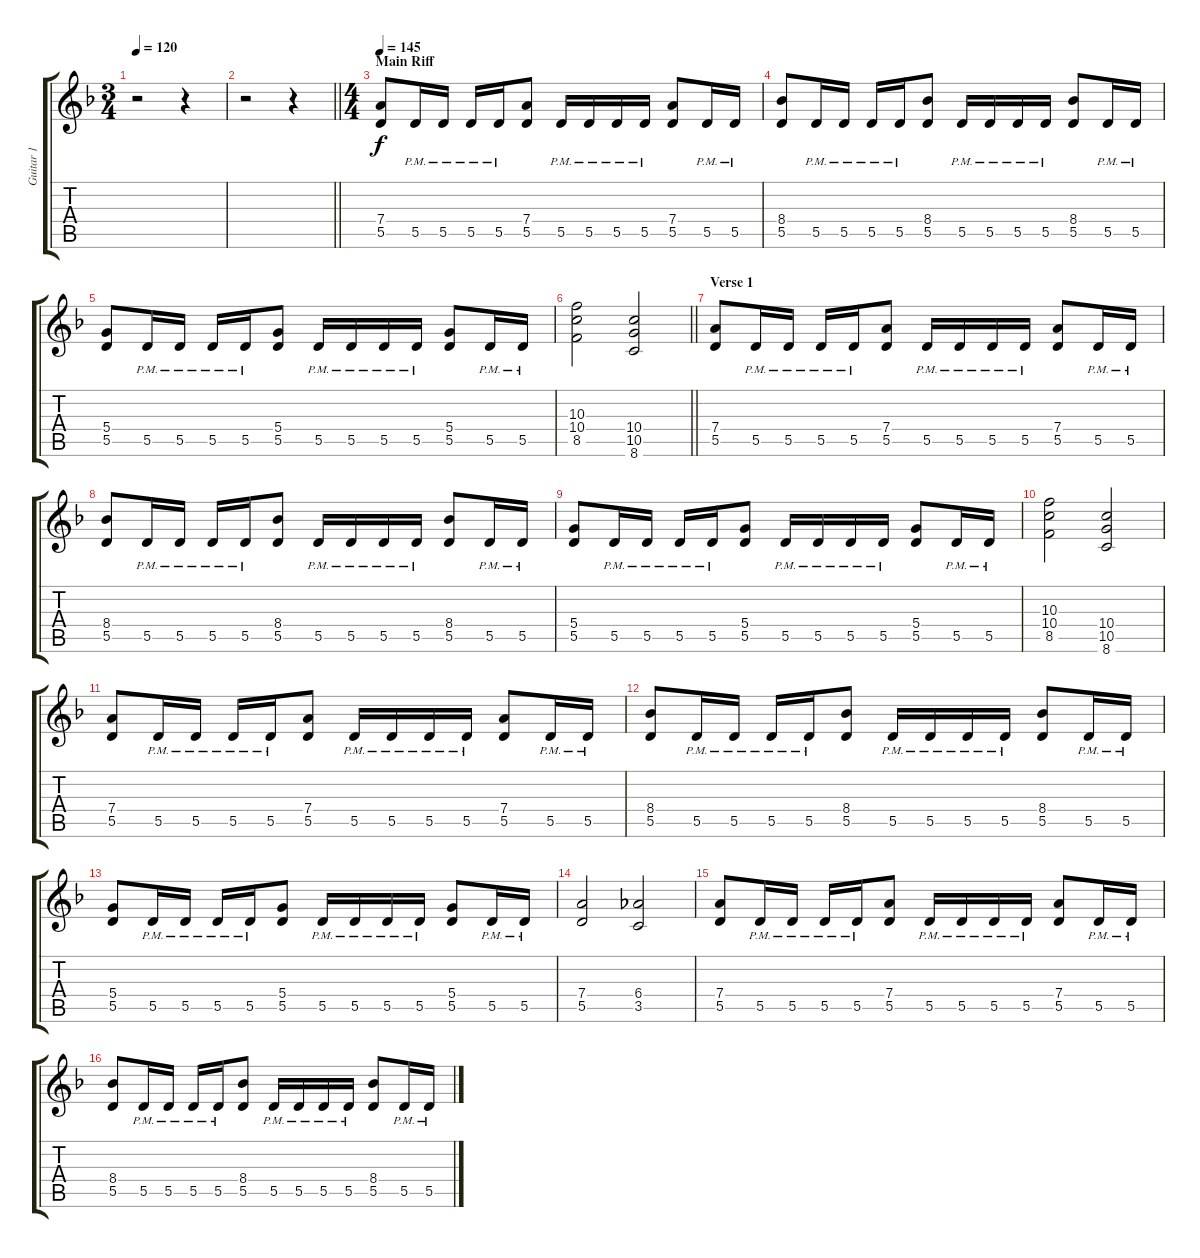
\track ("Guitar 1" "Guitar 1") {instrument distortionguitar}
\staff {score tabs}
\tuning (E4 B3 G3 D3 A2 E2) {hide}
\ts (3 4)
\tempo 120
\clef g2
\ks f
r.2{dy f} r.4 |
\barLineRight lightlight
r.2 r.4 |
\ts (4 4)
\section ("" "Main Riff")
\tempo 145
(7.4 5.5).8 5.5{pm}.16 5.5{pm}.16 5.5{pm}.16 5.5{pm}.16 (7.4 5.5).8 5.5{pm}.16 5.5{pm}.16 5.5{pm}.16 5.5{pm}.16 (7.4 5.5).8 5.5{pm}.16 5.5{pm}.16 |
(8.4 5.5).8 5.5{pm}.16 5.5{pm}.16 5.5{pm}.16 5.5{pm}.16 (8.4 5.5).8 5.5{pm}.16 5.5{pm}.16 5.5{pm}.16 5.5{pm}.16 (8.4 5.5).8 5.5{pm}.16 5.5{pm}.16 |
(5.4 5.5).8 5.5{pm}.16 5.5{pm}.16 5.5{pm}.16 5.5{pm}.16 (5.4 5.5).8 5.5{pm}.16 5.5{pm}.16 5.5{pm}.16 5.5{pm}.16 (5.4 5.5).8 5.5{pm}.16 5.5{pm}.16 |
\barLineRight lightlight
(10.3 10.4 8.5).2 (10.4 10.5 8.6).2 |
\section ("" "Verse 1")
(7.4 5.5).8 5.5{pm}.16 5.5{pm}.16 5.5{pm}.16 5.5{pm}.16 (7.4 5.5).8 5.5{pm}.16 5.5{pm}.16 5.5{pm}.16 5.5{pm}.16 (7.4 5.5).8 5.5{pm}.16 5.5{pm}.16 |
(8.4 5.5).8 5.5{pm}.16 5.5{pm}.16 5.5{pm}.16 5.5{pm}.16 (8.4 5.5).8 5.5{pm}.16 5.5{pm}.16 5.5{pm}.16 5.5{pm}.16 (8.4 5.5).8 5.5{pm}.16 5.5{pm}.16 |
(5.4 5.5).8 5.5{pm}.16 5.5{pm}.16 5.5{pm}.16 5.5{pm}.16 (5.4 5.5).8 5.5{pm}.16 5.5{pm}.16 5.5{pm}.16 5.5{pm}.16 (5.4 5.5).8 5.5{pm}.16 5.5{pm}.16 |
(10.3 10.4 8.5).2 (10.4 10.5 8.6).2 |
(7.4 5.5).8 5.5{pm}.16 5.5{pm}.16 5.5{pm}.16 5.5{pm}.16 (7.4 5.5).8 5.5{pm}.16 5.5{pm}.16 5.5{pm}.16 5.5{pm}.16 (7.4 5.5).8 5.5{pm}.16 5.5{pm}.16 |
(8.4 5.5).8 5.5{pm}.16 5.5{pm}.16 5.5{pm}.16 5.5{pm}.16 (8.4 5.5).8 5.5{pm}.16 5.5{pm}.16 5.5{pm}.16 5.5{pm}.16 (8.4 5.5).8 5.5{pm}.16 5.5{pm}.16 |
(5.4 5.5).8 5.5{pm}.16 5.5{pm}.16 5.5{pm}.16 5.5{pm}.16 (5.4 5.5).8 5.5{pm}.16 5.5{pm}.16 5.5{pm}.16 5.5{pm}.16 (5.4 5.5).8 5.5{pm}.16 5.5{pm}.16 |
(7.4 5.5).2 (6.4 3.5).2 |
(7.4 5.5).8 5.5{pm}.16 5.5{pm}.16 5.5{pm}.16 5.5{pm}.16 (7.4 5.5).8 5.5{pm}.16 5.5{pm}.16 5.5{pm}.16 5.5{pm}.16 (7.4 5.5).8 5.5{pm}.16 5.5{pm}.16 |
(8.4 5.5).8 5.5{pm}.16 5.5{pm}.16 5.5{pm}.16 5.5{pm}.16 (8.4 5.5).8 5.5{pm}.16 5.5{pm}.16 5.5{pm}.16 5.5{pm}.16 (8.4 5.5).8 5.5{pm}.16 5.5{pm}.16
